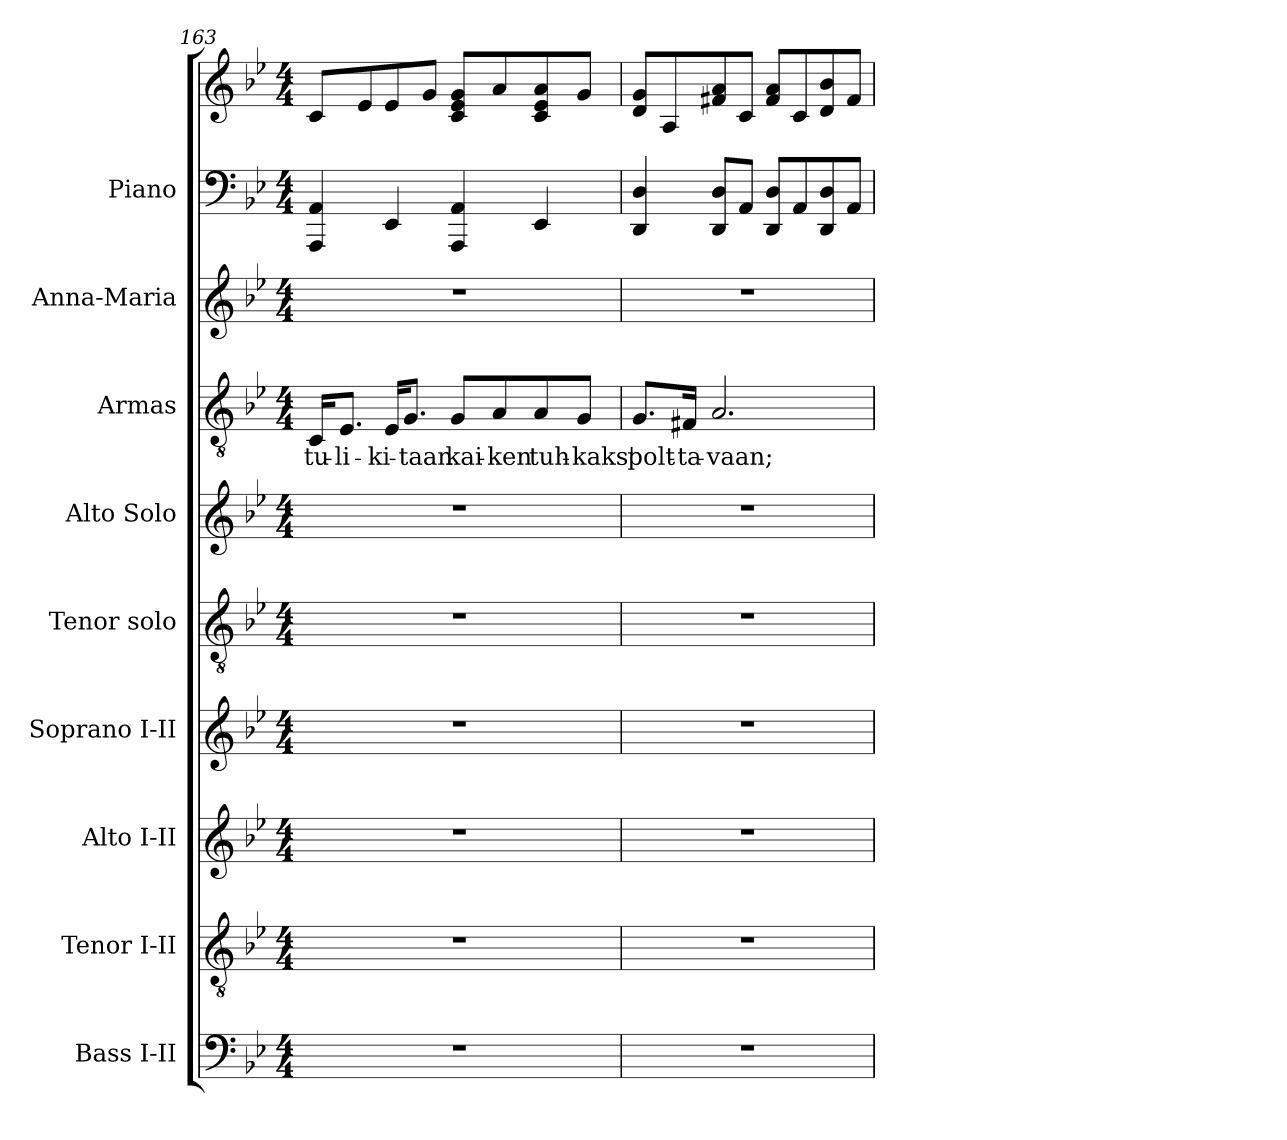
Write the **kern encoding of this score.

**kern	**kern	**kern	**kern	**kern	**kern	**kern	**text	**kern	**kern	**kern
*part9	*part8	*part7	*part6	*part5	*part4	*part3	*part3	*part2	*part1	*part1
*staff10	*staff9	*staff8	*staff7	*staff6	*staff5	*staff4	*staff4	*staff3	*staff2	*staff1
*I"Bass I-II	*I"Tenor I-II	*I"Alto I-II	*I"Soprano I-II	*I"Tenor solo	*I"Alto Solo	*I"Armas	*	*I"Anna-Maria	*I"Piano	*
*I'B.	*I'T.	*I'A.	*I'S.	*I'T. Solo	*I'A. Solo	*I'Armas	*	*I'A-M	*I'Pno.	*
*clefF4	*clefGv2	*clefG2	*clefG2	*clefGv2	*clefG2	*clefGv2	*	*clefG2	*clefF4	*clefG2
*	*ITrd7c12	*	*	*ITrd7c12	*	*ITrd7c12	*	*	*	*
*k[b-e-]	*k[b-e-]	*k[b-e-]	*k[b-e-]	*k[b-e-]	*k[b-e-]	*k[b-e-]	*	*k[b-e-]	*k[b-e-]	*k[b-e-]
*B-:	*B-:	*B-:	*B-:	*B-:	*B-:	*B-:	*	*B-:	*B-:	*B-:
*M4/4	*M4/4	*M4/4	*M4/4	*M4/4	*M4/4	*M4/4	*	*M4/4	*M4/4	*M4/4
=163	=163	=163	=163	=163	=163	=163	=163	=163	=163	=163
!	!	!	!	!	!	!	!LO:LY:b:color=#000000	!	!	!
1r	1r	1r	1r	1r	1r	16CCi/KL	tu-	1r	4AAAi/ 4AAi	8ci/L
!	!	!	!	!	!	!	!LO:LY:b:color=#000000	!	!	!
.	.	.	.	.	.	8.EE-i/J	-li-	.	.	.
.	.	.	.	.	.	.	.	.	.	8e-i/
!	!	!	!	!	!	!	!LO:LY:b:color=#000000	!	!	!
.	.	.	.	.	.	16EE-i/KL	-ki-	.	4EE-i/	8e-i/
!	!	!	!	!	!	!	!LO:LY:b:color=#000000	!	!	!
.	.	.	.	.	.	8.GGi/J	-taan	.	.	.
.	.	.	.	.	.	.	.	.	.	8gi/J
!	!	!	!	!	!	!	!LO:LY:b:color=#000000	!	!	!
.	.	.	.	.	.	8GGi/L	kai-	.	4AAAi/ 4AAi	8ci/ 8e-i 8giL
!	!	!	!	!	!	!	!LO:LY:b:color=#000000	!	!	!
.	.	.	.	.	.	8AAi/	-ken	.	.	8ai/
!	!	!	!	!	!	!	!LO:LY:b:color=#000000	!	!	!
.	.	.	.	.	.	8AAi/	tuh-	.	4EE-i/	8ci/ 8e-i 8ai
!	!	!	!	!	!	!	!LO:LY:b:color=#000000	!	!	!
.	.	.	.	.	.	8GGi/J	-kaks'	.	.	8gi/J
=164	=164	=164	=164	=164	=164	=164	=164	=164	=164	=164
!	!	!	!	!	!	!	!LO:LY:b:color=#000000	!	!	!
1r	1r	1r	1r	1r	1r	8.GGi/L	polt-	1r	4DDi/ 4Di	8di/ 8giL
.	.	.	.	.	.	.	.	.	.	8Ai/
!	!	!	!	!	!	!	!LO:LY:b:color=#000000	!	!	!
.	.	.	.	.	.	16FF#Xi/Jk	-ta-	.	.	.
!	!	!	!	!	!	!	!LO:LY:b:color=#000000	!	!	!
.	.	.	.	.	.	2.AAi/	-vaan;	.	8DDi/ 8DiL	8f#Xi/ 8ai
.	.	.	.	.	.	.	.	.	8AAi/J	8ci/J
.	.	.	.	.	.	.	.	.	8DDi/ 8DiL	8f#i/ 8aiL
.	.	.	.	.	.	.	.	.	8AAi/	8ci/
.	.	.	.	.	.	.	.	.	8DDi/ 8Di	8di/ 8b-i
.	.	.	.	.	.	.	.	.	8AAi/J	8f#i/J
=	=	=	=	=	=	=	=	=	=	=
*-	*-	*-	*-	*-	*-	*-	*-	*-	*-	*-
